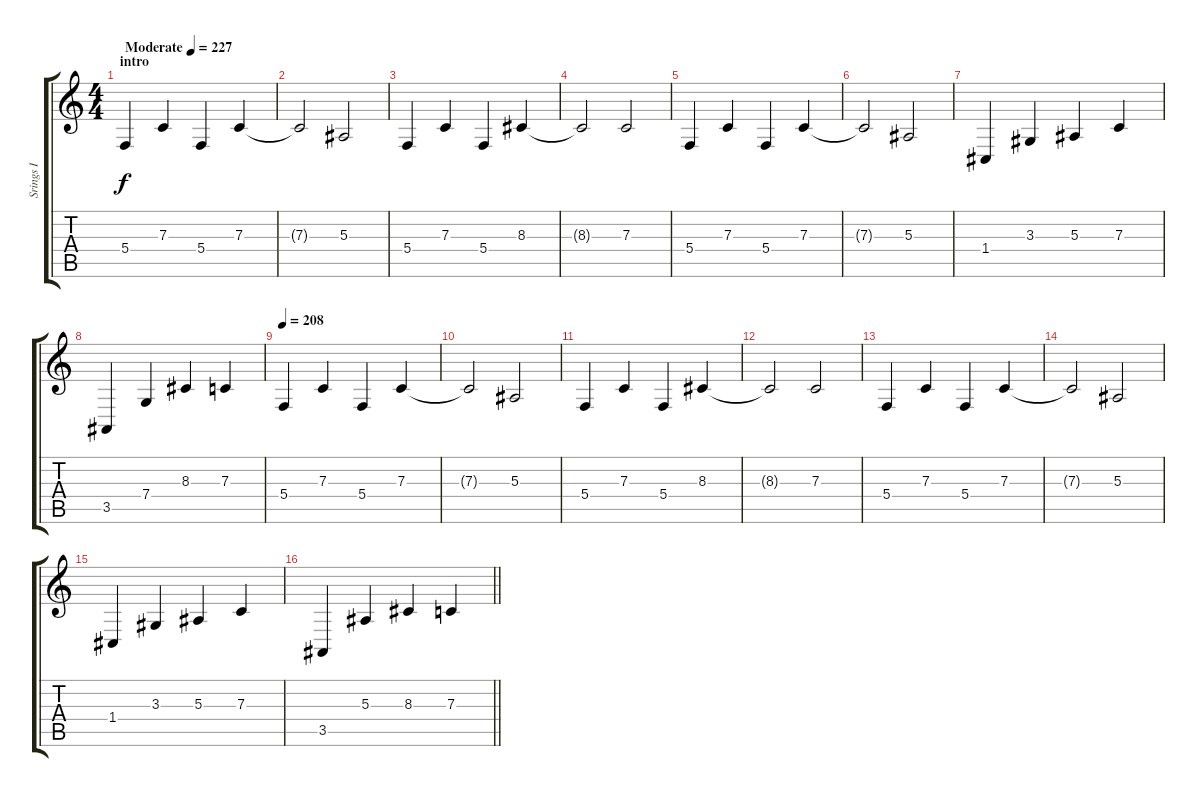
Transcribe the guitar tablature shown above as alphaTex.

\track ("Srings I" "Srings I") {instrument violin}
\staff {score tabs}
\tuning (D4 A3 F3 C3 G2 C2) {hide}
\ts (4 4)
\section ("" "intro")
\tempo (227 "Moderate")
\tempo 208
\tempo (227 "Moderate")
\clef g2
\ks c
5.4.4{dy f instrument violin} 7.3.4 5.4.4 7.3.4 |
7.3{t}.2 5.3.2 |
5.4.4 7.3.4 5.4.4 8.3.4 |
8.3{t}.2 7.3.2 |
5.4.4 7.3.4 5.4.4 7.3.4 |
7.3{t}.2 5.3.2 |
1.4.4 3.3.4 5.3.4 7.3.4 |
3.5.4 7.4.4 8.3.4 7.3.4 |
\tempo 208
5.4.4 7.3.4 5.4.4 7.3.4 |
7.3{t}.2 5.3.2 |
5.4.4 7.3.4 5.4.4 8.3.4 |
8.3{t}.2 7.3.2 |
5.4.4 7.3.4 5.4.4 7.3.4 |
7.3{t}.2 5.3.2 |
1.4.4 3.3.4 5.3.4 7.3.4 |
\barLineRight lightlight
3.5.4 5.3.4 8.3.4 7.3.4
